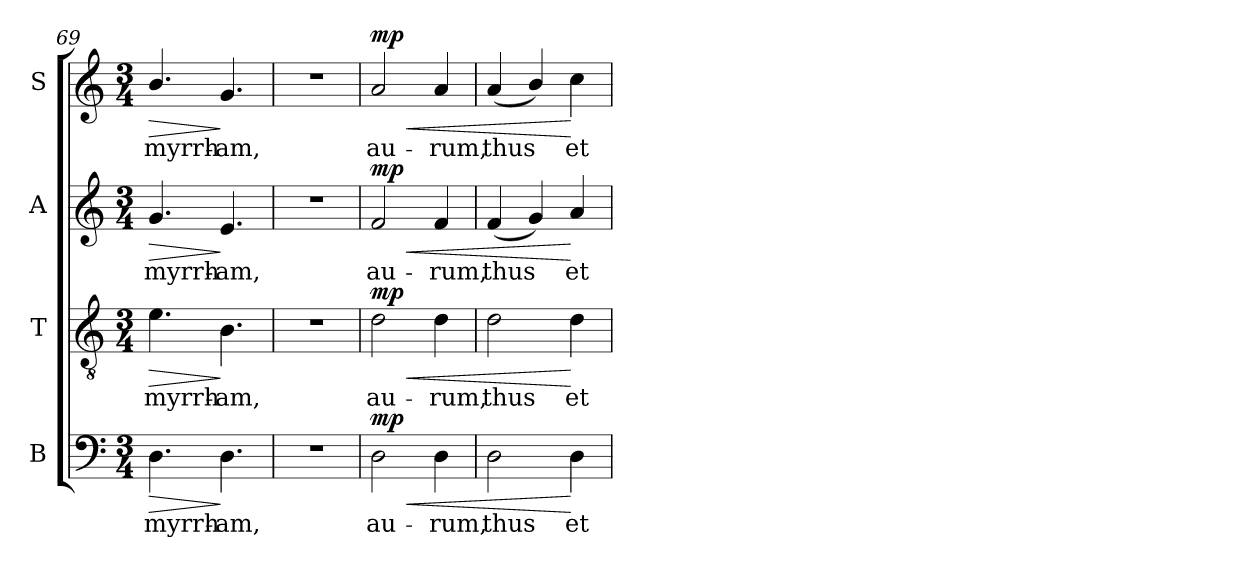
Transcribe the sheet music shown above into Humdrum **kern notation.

**kern	**text	**dynam	**kern	**text	**dynam	**kern	**text	**dynam	**kern	**text	**dynam
*part4	*part4	*part4	*part3	*part3	*part3	*part2	*part2	*part2	*part1	*part1	*part1
*staff4	*staff4	*staff4	*staff3	*staff3	*staff3	*staff2	*staff2	*staff2	*staff1	*staff1	*staff1
*I"B	*	*	*I"T	*	*	*I"A	*	*	*I"S	*	*
*clefF4	*	*	*clefGv2	*	*	*clefG2	*	*	*clefG2	*	*
*k[]	*	*	*k[]	*	*	*k[]	*	*	*k[]	*	*
*C:	*	*	*C:	*	*	*C:	*	*	*C:	*	*
*M3/4	*	*	*M3/4	*	*	*M3/4	*	*	*M3/4	*	*
=69	=69	=69	=69	=69	=69	=69	=69	=69	=69	=69	=69
!	!LO:LY:b:cj	!LO:HP:b	!	!LO:LY:b:cj	!LO:HP:b	!	!LO:LY:b:cj	!LO:HP:b	!	!LO:LY:b:cj	!LO:HP:b
4.D\	myrrh-	>	4.e\	myrrh-	>	4.g/	myrrh-	>	4.b/	myrrh-	>
!	!LO:LY:b:cj	!	!	!LO:LY:b:cj	!	!	!LO:LY:b:cj	!	!	!LO:LY:b:cj	!
4.D\	-am,	]	4.B\	-am,	]	4.e/	-am,	]	4.g/	-am,	]
=70	=70	=70	=70	=70	=70	=70	=70	=70	=70	=70	=70
2.r	.	.	2.r	.	.	2.r	.	.	2.r	.	.
=71	=71	=71	=71	=71	=71	=71	=71	=71	=71	=71	=71
!	!LO:LY:b:cj	!LO:HP:b	!	!LO:LY:b:cj	!LO:HP:b	!	!LO:LY:b:cj	!LO:HP:b	!	!LO:LY:b:cj	!LO:HP:b
!	!	!LO:DY:n=1:a	!	!	!LO:DY:n=1:a	!	!	!LO:DY:n=1:a	!	!	!LO:DY:n=1:a
2D\	au-	< mp	2d\	au-	< mp	2f/	au-	< mp	2a/	au-	< mp
!	!LO:LY:b:cj	!	!	!LO:LY:b:cj	!	!	!LO:LY:b:cj	!	!	!LO:LY:b:cj	!
4D\	-rum,	.	4d\	-rum,	.	4f/	-rum,	.	4a/	-rum,	.
=72	=72	=72	=72	=72	=72	=72	=72	=72	=72	=72	=72
!	!LO:LY:b:cj	!	!	!LO:LY:b:cj	!	!	!LO:LY:b:cj	!	!	!LO:LY:b:cj	!
2D\	thus	.	2d\	thus	.	(<4f/	thus	.	(<4a/	thus	.
!	!	!	!	!	!	!	!LO:LY:b:cj	!	!	!LO:LY:b:cj	!
.	.	.	.	.	.	4g/)	.	.	4b/)	.	.
!	!LO:LY:b:cj	!	!	!LO:LY:b:cj	!	!	!LO:LY:b:cj	!	!	!LO:LY:b:cj	!
4D\	et	[	4d\	et	[	4a/	et	[	4cc\	et	[
=	=	=	=	=	=	=	=	=	=	=	=
*-	*-	*-	*-	*-	*-	*-	*-	*-	*-	*-	*-
